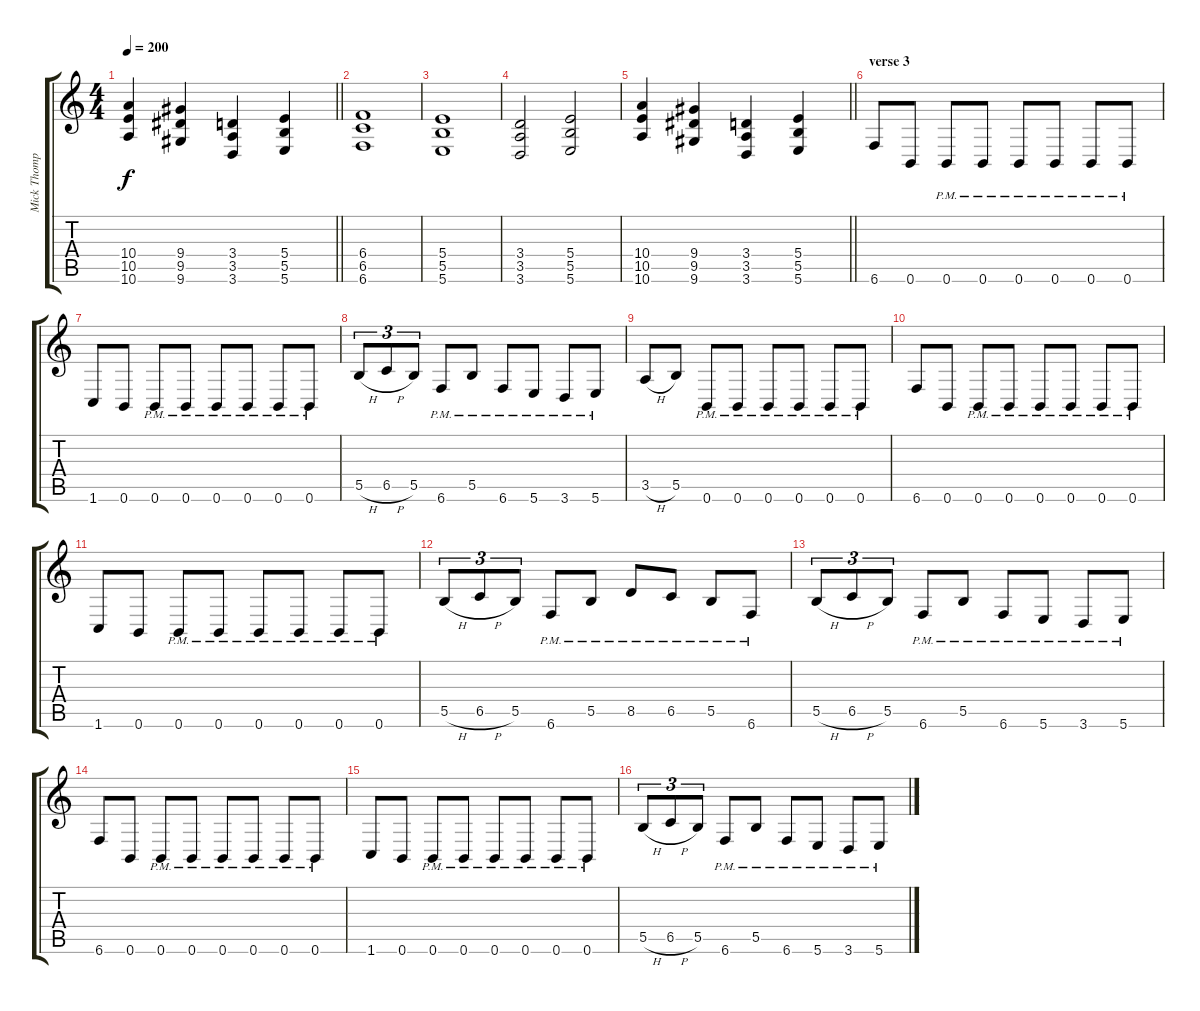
\track ("Mick Thompson" "Mick Thomp") {instrument distortionguitar}
\staff {score tabs}
\tuning (Db4 Ab3 E3 B2 Gb2 B1) {hide}
\ts (4 4)
\tempo 200
\clef g2
\barLineRight lightlight
\ks c
(10.4 10.5 10.6).4{dy f} (9.4 9.5 9.6).4 (3.4 3.5 3.6).4 (5.4 5.5 5.6).4 |
(6.4 6.5 6.6).1 |
(5.4 5.5 5.6).1 |
(3.4 3.5 3.6).2 (5.4 5.5 5.6).2 |
\barLineRight lightlight
(10.4 10.5 10.6).4 (9.4 9.5 9.6).4 (3.4 3.5 3.6).4 (5.4 5.5 5.6).4 |
\section ("" "verse 3")
6.6.8 0.6.8 0.6{pm}.8 0.6{pm}.8 0.6{pm}.8 0.6{pm}.8 0.6{pm}.8 0.6{pm}.8 |
1.6.8 0.6.8 0.6{pm}.8 0.6{pm}.8 0.6{pm}.8 0.6{pm}.8 0.6{pm}.8 0.6{pm}.8 |
5.5{h}.8{tu (3 2)} 6.5{h}.8{tu (3 2)} 5.5.8{tu (3 2)} 6.6{pm}.8 5.5{pm}.8 6.6{pm}.8 5.6{pm}.8 3.6{pm}.8 5.6{pm}.8 |
3.5{h}.8 5.5.8 0.6{pm}.8 0.6{pm}.8 0.6{pm}.8 0.6{pm}.8 0.6{pm}.8 0.6{pm}.8 |
6.6.8 0.6.8 0.6{pm}.8 0.6{pm}.8 0.6{pm}.8 0.6{pm}.8 0.6{pm}.8 0.6{pm}.8 |
1.6.8 0.6.8 0.6{pm}.8 0.6{pm}.8 0.6{pm}.8 0.6{pm}.8 0.6{pm}.8 0.6{pm}.8 |
5.5{h}.8{tu (3 2)} 6.5{h}.8{tu (3 2)} 5.5.8{tu (3 2)} 6.6{pm}.8 5.5{pm}.8 8.5{pm}.8 6.5{pm}.8 5.5{pm}.8 6.6{pm}.8 |
5.5{h}.8{tu (3 2)} 6.5{h}.8{tu (3 2)} 5.5.8{tu (3 2)} 6.6{pm}.8 5.5{pm}.8 6.6{pm}.8 5.6{pm}.8 3.6{pm}.8 5.6{pm}.8 |
6.6.8 0.6.8 0.6{pm}.8 0.6{pm}.8 0.6{pm}.8 0.6{pm}.8 0.6{pm}.8 0.6{pm}.8 |
1.6.8 0.6.8 0.6{pm}.8 0.6{pm}.8 0.6{pm}.8 0.6{pm}.8 0.6{pm}.8 0.6{pm}.8 |
5.5{h}.8{tu (3 2)} 6.5{h}.8{tu (3 2)} 5.5.8{tu (3 2)} 6.6{pm}.8 5.5{pm}.8 6.6{pm}.8 5.6{pm}.8 3.6{pm}.8 5.6{pm}.8
